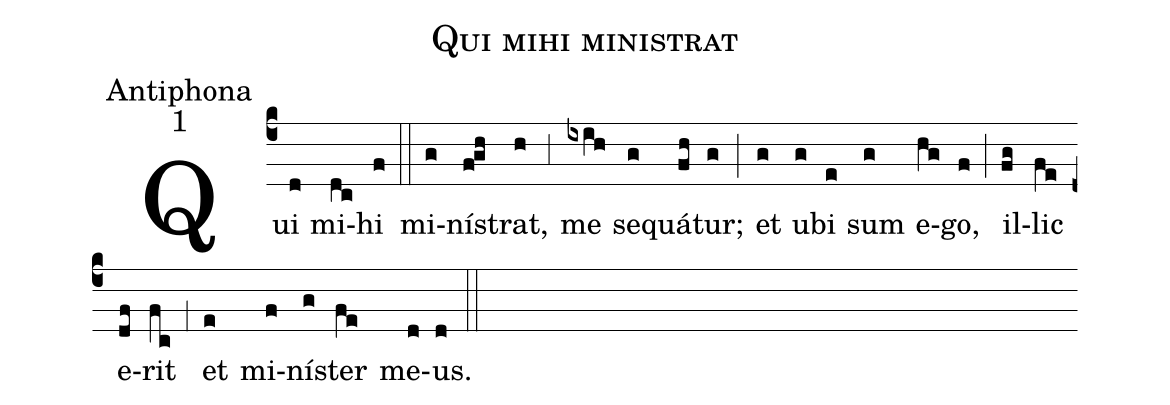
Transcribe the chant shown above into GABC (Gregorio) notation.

name:Qui mihi ministrat;
office-part:Antiphona;
mode:1;
%%
(c4) Qui(d) mi(dc)hi(f) (::)
mi(g)ní(f!gh)strat,(h) (,3) me(ixih) se(g)quá(fh)tur;(g) (;) et(g) u(g)bi(e) sum(g) e(hg)go,(f) (;) il(fg)lic(fe) e(df)rit(fc) (,1) et(e) mi(f)ní(g)ster(fe) me(d)us.(d) (::)
